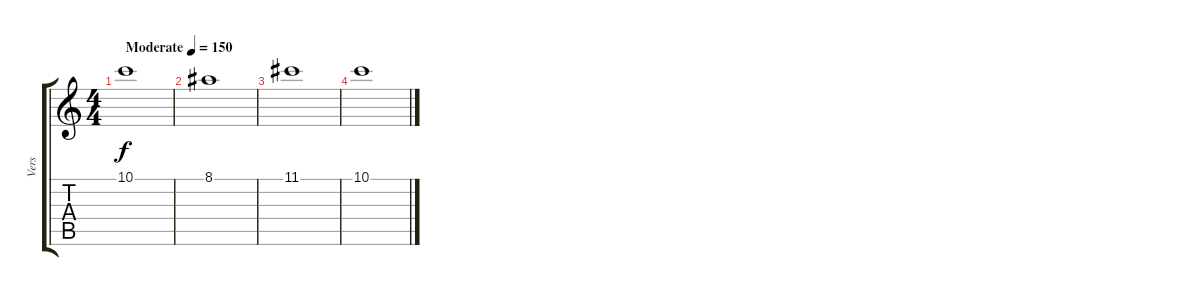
\track ("Vers" "Vers") {instrument electricguitarclean}
\staff {score tabs}
\tuning (D4 A3 F3 C3 G2 C2) {hide}
\ts (4 4)
\tempo (150 "Moderate")
\clef g2
\ks c
10.1.1{dy f instrument electricguitarclean} |
8.1.1 |
11.1.1 |
10.1.1
